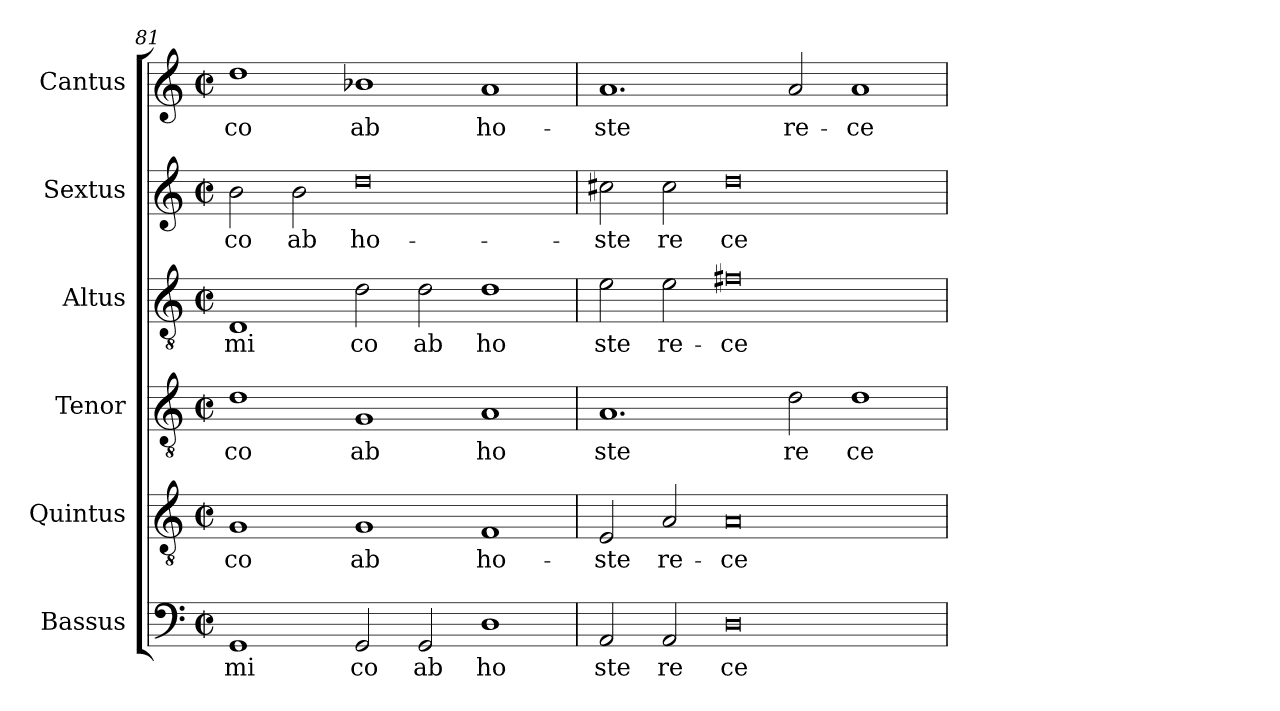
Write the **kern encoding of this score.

**kern	**text	**kern	**text	**kern	**text	**kern	**text	**kern	**text	**kern	**text
*part6	*part6	*part5	*part5	*part4	*part4	*part3	*part3	*part2	*part2	*part1	*part1
*staff6	*staff6	*staff5	*staff5	*staff4	*staff4	*staff3	*staff3	*staff2	*staff2	*staff1	*staff1
*I"Bassus	*	*I"Quintus	*	*I"Tenor	*	*I"Altus	*	*I"Sextus	*	*I"Cantus	*
*I'Bassus	*	*I'Quintus	*	*I'Tenor	*	*I'Altus	*	*	*	*I'Cantus	*
*clefF4	*	*clefGv2	*	*clefGv2	*	*clefGv2	*	*clefG2	*	*clefG2	*
*k[]	*	*k[]	*	*k[]	*	*k[]	*	*k[]	*	*k[]	*
*C:	*	*C:	*	*C:	*	*C:	*	*C:	*	*C:	*
*M2/2	*	*M2/2	*	*M2/2	*	*M2/2	*	*M2/2	*	*M2/2	*
*met(c|)	*	*met(c|)	*	*met(c|)	*	*met(c|)	*	*met(c|)	*	*met(c|)	*
=81	=81	=81	=81	=81	=81	=81	=81	=81	=81	=81	=81
!	!LO:LY:b:cj	!	!LO:LY:b	!	!LO:LY:b	!	!LO:LY:b:cj	!	!LO:LY:b:cj	!	!LO:LY:b:cj
1GG	mi	1G	-co	1d	co	1D	mi	2b\	-co	1dd	-co
!	!	!	!	!	!	!	!	!	!LO:LY:b:cj	!	!
.	.	.	.	.	.	.	.	2b\	ab	.	.
!	!LO:LY:b:cj	!	!LO:LY:b	!	!LO:LY:b	!	!LO:LY:b:cj	!	!LO:LY:b:cj	!	!LO:LY:b:cj
2GG/	co	1G	ab	1G	ab	2d\	co	0dd	ho-	1b-X	ab
!	!LO:LY:b:cj	!	!	!	!	!	!LO:LY:b:cj	!	!	!	!
2GG/	ab	.	.	.	.	2d\	ab	.	.	.	.
!	!LO:LY:b:cj	!	!LO:LY:b	!	!LO:LY:b	!	!LO:LY:b:cj	!	!	!	!LO:LY:b:cj
1D	ho	1F	ho-	1A	ho	1d	ho	.	.	1a	ho-
!!LO:PB:g=z
=82	=82	=82	=82	=82	=82	=82	=82	=82	=82	=82	=82
!	!LO:LY:b:cj	!	!LO:LY:b	!	!LO:LY:b	!	!LO:LY:b:cj	!	!LO:LY:b:cj	!	!LO:LY:b:cj
2AA/	ste	2E/	-ste	1.A	ste	2e\	ste	2cc#X\	-ste	1.a	-ste
!	!LO:LY:b:cj	!	!LO:LY:b	!	!	!	!LO:LY:b:cj	!	!LO:LY:b:cj	!	!
2AA/	re	2A/	re-	.	.	2e\	re-	2cc#\	re	.	.
!	!LO:LY:b:cj	!	!LO:LY:b	!	!	!	!LO:LY:b:cj	!	!LO:LY:b:cj	!	!
0D	ce	0A	-ce-	.	.	0f#X	-ce-	0dd	ce	.	.
!	!	!	!	!	!LO:LY:b	!	!	!	!	!	!LO:LY:b:cj
.	.	.	.	2d\	re	.	.	.	.	2a/	re-
!	!	!	!	!	!LO:LY:b	!	!	!	!	!	!LO:LY:b:cj
.	.	.	.	1d	ce	.	.	.	.	1a	-ce-
=	=	=	=	=	=	=	=	=	=	=	=
*-	*-	*-	*-	*-	*-	*-	*-	*-	*-	*-	*-
